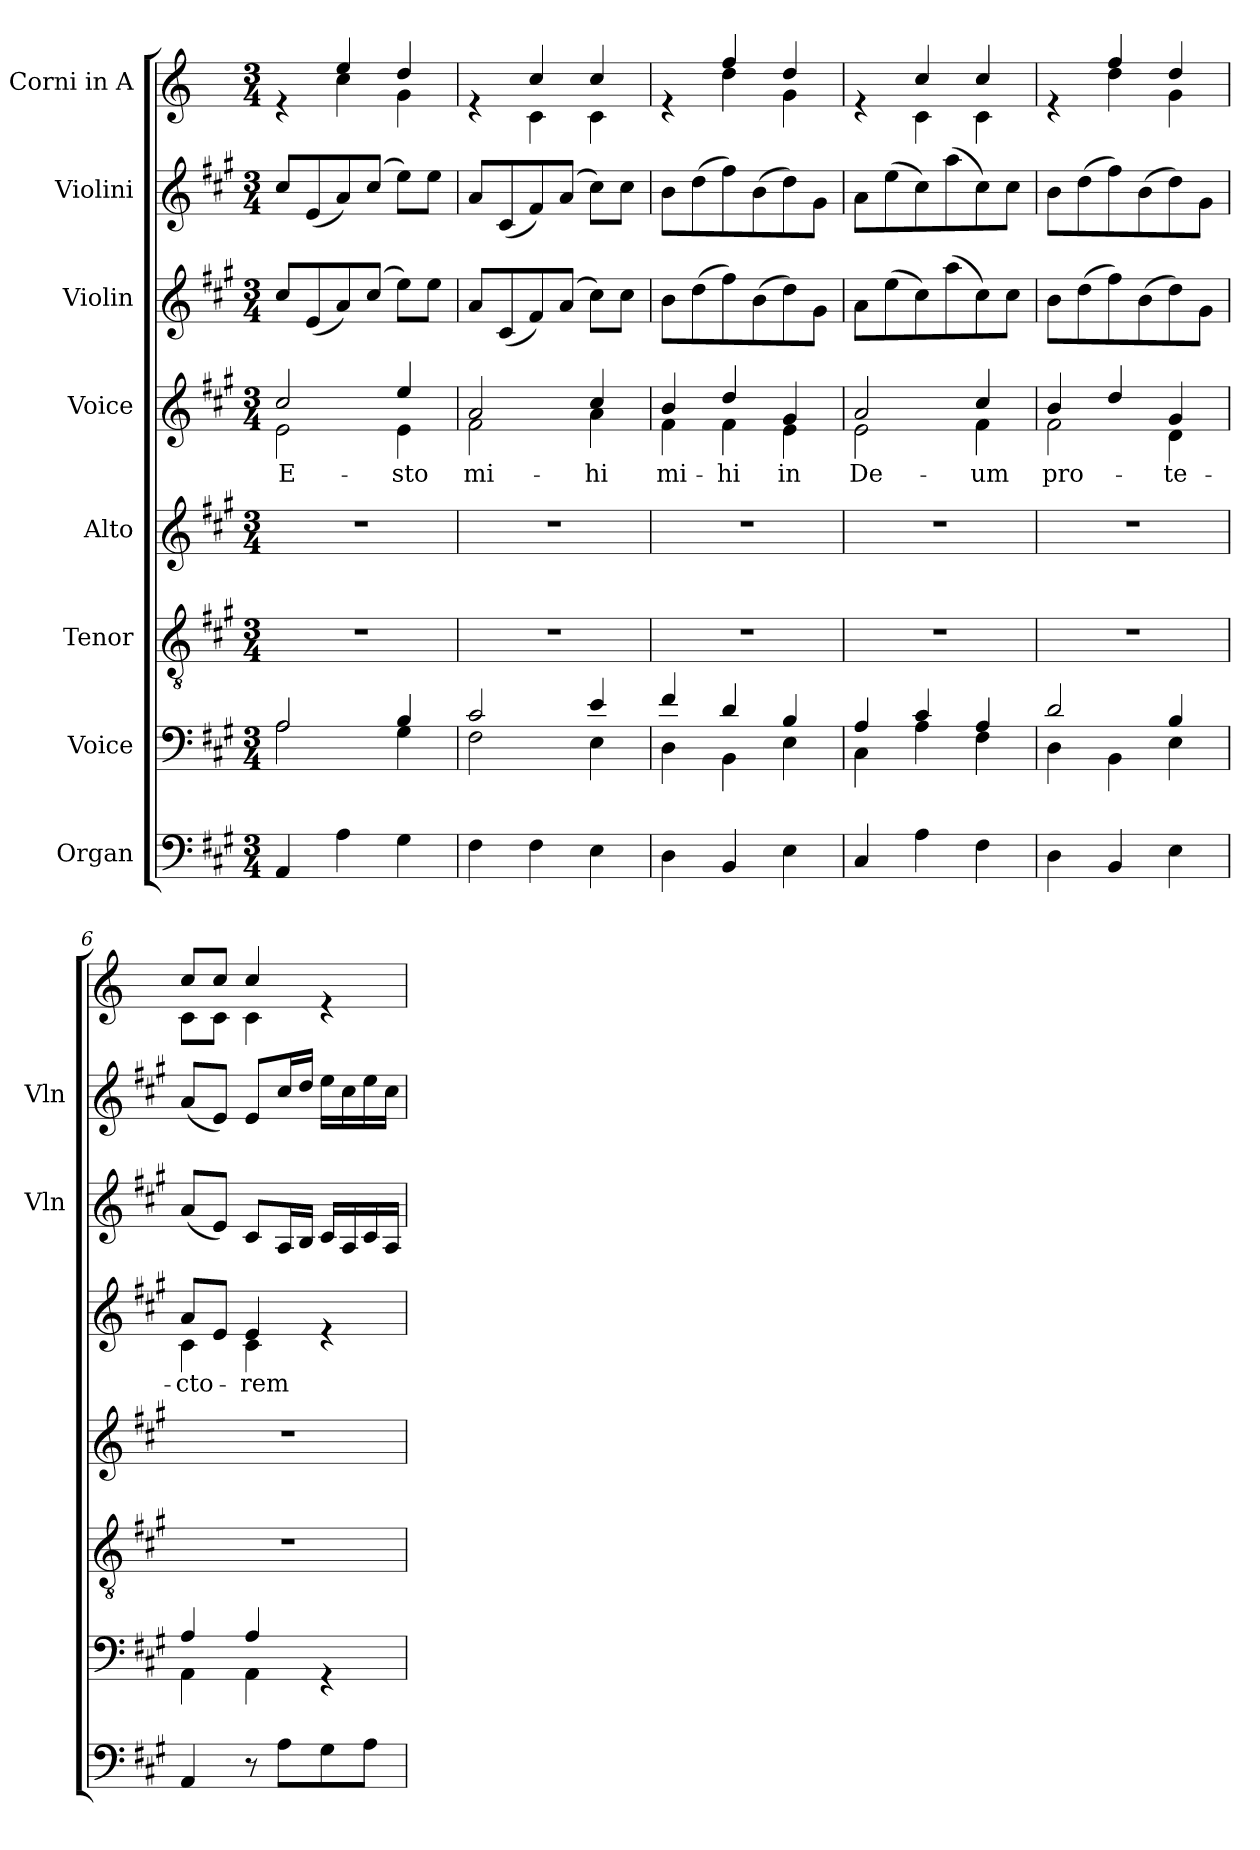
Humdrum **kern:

**kern	**kern	**kern	**kern	**kern	**text	**kern	**kern	**kern
*part8	*part7	*part6	*part5	*part4	*part4	*part3	*part2	*part1
*staff8	*staff7	*staff6	*staff5	*staff4	*staff4	*staff3	*staff2	*staff1
*I"Organ	*I"Voice	*I"Tenor	*I"Alto	*I"Voice	*	*I"Violin	*I"Violini	*I"Corni in A
*	*	*	*	*	*	*I'Vln	*I'Vln	*
*clefF4	*clefF4	*clefGv2	*clefG2	*clefG2	*	*clefG2	*clefG2	*clefG2
*	*	*	*	*	*	*	*	*ITrd2c3
*k[f#c#g#]	*k[f#c#g#]	*k[f#c#g#]	*k[f#c#g#]	*k[f#c#g#]	*	*k[f#c#g#]	*k[f#c#g#]	*k[f#c#g#]
*M3/4	*M3/4	*M3/4	*M3/4	*M3/4	*	*M3/4	*M3/4	*M3/4
*MM100	*MM100	*MM100	*MM100	*MM100	*	*MM100	*MM100	*MM100
=1	=1	=1	=1	=1	=1	=1	=1	=1
*	*^	*	*	*	*	*	*	*
!	!	!	!	!	!	!	!	!	!LO:TX:a:B:t=[
!	!	!	!	!	!	!	!	!	!LO:TX:a:B:t=] All.o mod.to
!	!	!	!	!	!	!LO:LY:b	!	!	!
*	*	*	*	*	*^	*	*	*	*^
4AA/	2A/	2A\	2.r	2.r	2cc#/	2e\	E-	8cc#/L	8cc#/L	4re	4ryy
.	.	.	.	.	.	.	.	(8e/	(8e/	.	.
4A\	.	.	.	.	.	.	.	8a/)	8a/)	4cc#/	4a\
.	.	.	.	.	.	.	.	(8cc#/J	(8cc#/J	.	.
!	!	!	!	!	!	!	!LO:LY:b	!	!	!	!
4G#\	4B/	4G#\	.	.	4ee/	4e\	-sto	8ee\L)	8ee\L)	4b/	4e\
.	.	.	.	.	.	.	.	8ee\J	8ee\J	.	.
=2	=2	=2	=2	=2	=2	=2	=2	=2	=2	=2	=2
!	!	!	!	!	!	!	!LO:LY:b	!	!	!	!
4F#\	2c#/	2F#\	2.r	2.r	2a/	2f#\	mi-	8a/L	8a/L	4re	4ryy
.	.	.	.	.	.	.	.	(8c#/	(8c#/	.	.
4F#\	.	.	.	.	.	.	.	8f#/)	8f#/)	4a/	4A\
.	.	.	.	.	.	.	.	(8a/J	(8a/J	.	.
!	!	!	!	!	!	!	!LO:LY:b	!	!	!	!
4E\	4e/	4E\	.	.	4cc#/	4a\	-hi	8cc#\L)	8cc#\L)	4a/	4A\
.	.	.	.	.	.	.	.	8cc#\J	8cc#\J	.	.
=3	=3	=3	=3	=3	=3	=3	=3	=3	=3	=3	=3
!	!	!	!	!	!	!	!LO:LY:b	!	!	!	!
4D\	4f#/	4D\	2.r	2.r	4b/	4f#\	mi-	8b\L	8b\L	4re	4ryy
.	.	.	.	.	.	.	.	(8dd\	(8dd\	.	.
!	!	!	!	!	!	!	!LO:LY:b	!	!	!	!
4BB/	4d/	4BB\	.	.	4dd/	4f#\	-hi	8ff#\)	8ff#\)	4dd/	4b\
.	.	.	.	.	.	.	.	(8b\	(8b\	.	.
!	!	!	!	!	!	!	!LO:LY:b	!	!	!	!
4E\	4B/	4E\	.	.	4g#/	4e\	in	8dd\)	8dd\)	4b/	4e\
.	.	.	.	.	.	.	.	8g#\J	8g#\J	.	.
=4	=4	=4	=4	=4	=4	=4	=4	=4	=4	=4	=4
!	!	!	!	!	!	!	!LO:LY:b	!	!	!	!
4C#/	4A/	4C#\	2.r	2.r	2a/	2e\	De-	8a\L	8a\L	4re	4ryy
.	.	.	.	.	.	.	.	(8ee\	(8ee\	.	.
4A\	4c#/	4A\	.	.	.	.	.	8cc#\)	8cc#\)	4a/	4A\
.	.	.	.	.	.	.	.	(8aa\	(8aa\	.	.
!	!	!	!	!	!	!	!LO:LY:b	!	!	!	!
4F#\	4A/	4F#\	.	.	4cc#/	4f#\	-um	8cc#\)	8cc#\)	4a/	4A\
.	.	.	.	.	.	.	.	8cc#\J	8cc#\J	.	.
=5	=5	=5	=5	=5	=5	=5	=5	=5	=5	=5	=5
!	!	!	!	!	!	!	!LO:LY:b	!	!	!	!
4D\	2d/	4D\	2.r	2.r	4b/	2f#\	pro-	8b\L	8b\L	4re	4ryy
.	.	.	.	.	.	.	.	(8dd\	(8dd\	.	.
4BB/	.	4BB\	.	.	4dd/	.	.	8ff#\)	8ff#\)	4dd/	4b\
.	.	.	.	.	.	.	.	(8b\	(8b\	.	.
!	!	!	!	!	!	!	!LO:LY:b	!	!	!	!
4E\	4B/	4E\	.	.	4g#/	4d\	-te-	8dd\)	8dd\)	4b/	4e\
.	.	.	.	.	.	.	.	8g#\J	8g#\J	.	.
=6	=6	=6	=6	=6	=6	=6	=6	=6	=6	=6	=6
!	!	!	!	!	!	!	!LO:LY:b	!	!	!	!
4AA/	4A/	4AA\	2.r	2.r	8a/L	4c#\	-cto-	(8a/L	(8a/L	8a/L	8A\L
.	.	.	.	.	8e/J	.	.	8e/J)	8e/J)	8a/J	8A\J
!	!	!	!	!	!	!	!LO:LY:b	!	!	!	!
8r	4A/	4AA\	.	.	4e/	4c#\	-rem	8c#/L	8e/L	4a/	4A\
8A\L	.	.	.	.	.	.	.	16A/L	16cc#/L	.	.
.	.	.	.	.	.	.	.	16B/JJ	16dd/JJ	.	.
8G#\	4rGG	4ryy	.	.	4re	4ryy	.	16c#/LL	16ee\LL	4re	4ryy
.	.	.	.	.	.	.	.	16A/	16cc#\	.	.
8A\J	.	.	.	.	.	.	.	16c#/	16ee\	.	.
.	.	.	.	.	.	.	.	16A/JJ	16cc#\JJ	.	.
*	*v	*v	*	*	*v	*v	*	*	*	*v	*v
=	=	=	=	=	=	=	=	=
*-	*-	*-	*-	*-	*-	*-	*-	*-
